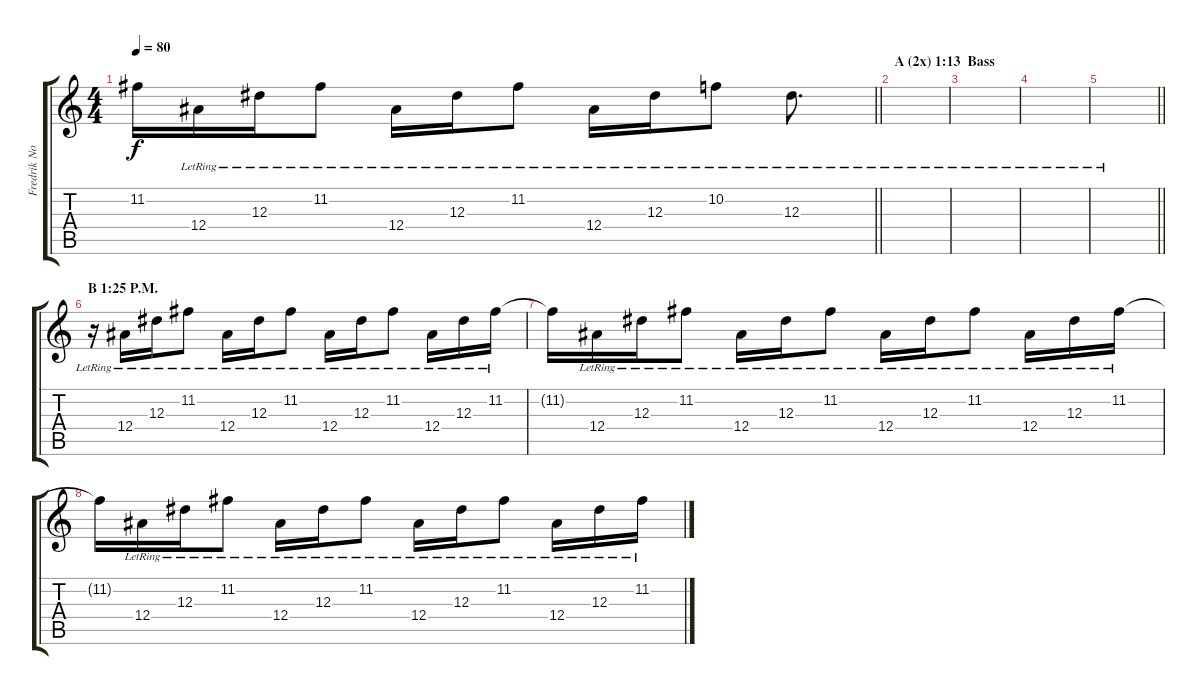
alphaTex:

\track ("Fredrik Norrman (Rhythm Guitar)" "Fredrik No") {instrument acousticguitarsteel}
\staff {score tabs}
\tuning (C4 G3 Eb3 Bb2 F2 C2) {hide}
\ts (4 4)
\tempo 80
\clef g2
\barLineRight lightlight
\ks c
11.2{t}.16{dy f} 12.4{lr}.16 12.3{lr}.16 11.2{lr}.8 12.4{lr}.16 12.3{lr}.16 11.2{lr}.8 12.4{lr}.16 12.3{lr}.16 10.2{lr}.8 12.3{lr}.8{d} |
\section ("" "A (2x) 1:13  Bass")
|
|
|
\barLineRight lightlight
|
\section ("" "B 1:25 P.M.")
r.16 12.4{lr}.16 12.3{lr}.16 11.2{lr}.8 12.4{lr}.16 12.3{lr}.16 11.2{lr}.8 12.4{lr}.16 12.3{lr}.16 11.2{lr}.8 12.4{lr}.16 12.3{lr}.16 11.2{lr}.16 |
11.2{t}.16 12.4{lr}.16 12.3{lr}.16 11.2{lr}.8 12.4{lr}.16 12.3{lr}.16 11.2{lr}.8 12.4{lr}.16 12.3{lr}.16 11.2{lr}.8 12.4{lr}.16 12.3{lr}.16 11.2{lr}.16 |
11.2{t}.16 12.4{lr}.16 12.3{lr}.16 11.2{lr}.8 12.4{lr}.16 12.3{lr}.16 11.2{lr}.8 12.4{lr}.16 12.3{lr}.16 11.2{lr}.8 12.4{lr}.16 12.3{lr}.16 11.2{lr}.16
